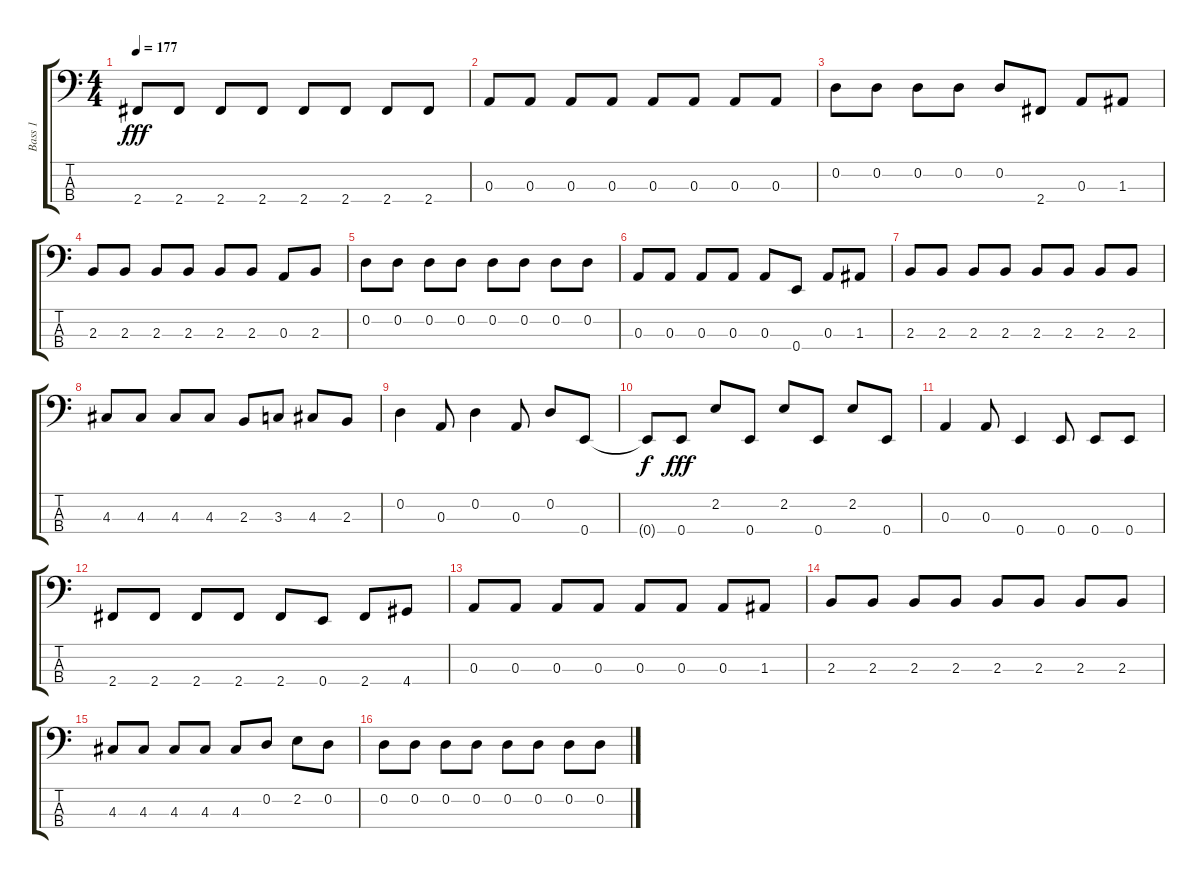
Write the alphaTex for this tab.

\track ("Bass 1" "Bass 1") {instrument electricbassfinger}
\staff {score tabs}
\tuning (G2 D2 A1 E1) {hide}
\ts (4 4)
\tempo 177
\clef f4
\ks c
2.4.8{dy fff} 2.4.8 2.4.8 2.4.8 2.4.8 2.4.8 2.4.8 2.4.8 |
0.3.8 0.3.8 0.3.8 0.3.8 0.3.8 0.3.8 0.3.8 0.3.8 |
0.2.8 0.2.8 0.2.8 0.2.8 0.2.8 2.4.8 0.3.8 1.3.8 |
2.3.8 2.3.8 2.3.8 2.3.8 2.3.8 2.3.8 0.3.8 2.3.8 |
0.2.8 0.2.8 0.2.8 0.2.8 0.2.8 0.2.8 0.2.8 0.2.8 |
0.3.8 0.3.8 0.3.8 0.3.8 0.3.8 0.4.8 0.3.8 1.3.8 |
2.3.8 2.3.8 2.3.8 2.3.8 2.3.8 2.3.8 2.3.8 2.3.8 |
4.3.8 4.3.8 4.3.8 4.3.8 2.3.8 3.3.8 4.3.8 2.3.8 |
0.2.4 0.3.8 0.2.4 0.3.8 0.2.8 0.4.8 |
0.4{t}.8{dy f} 0.4.8{dy fff} 2.2.8 0.4.8 2.2.8 0.4.8 2.2.8 0.4.8 |
0.3.4 0.3.8 0.4.4 0.4.8 0.4.8 0.4.8 |
2.4.8 2.4.8 2.4.8 2.4.8 2.4.8 0.4.8 2.4.8 4.4.8 |
0.3.8 0.3.8 0.3.8 0.3.8 0.3.8 0.3.8 0.3.8 1.3.8 |
2.3.8 2.3.8 2.3.8 2.3.8 2.3.8 2.3.8 2.3.8 2.3.8 |
4.3.8 4.3.8 4.3.8 4.3.8 4.3.8 0.2.8 2.2.8 0.2.8 |
0.2.8 0.2.8 0.2.8 0.2.8 0.2.8 0.2.8 0.2.8 0.2.8
